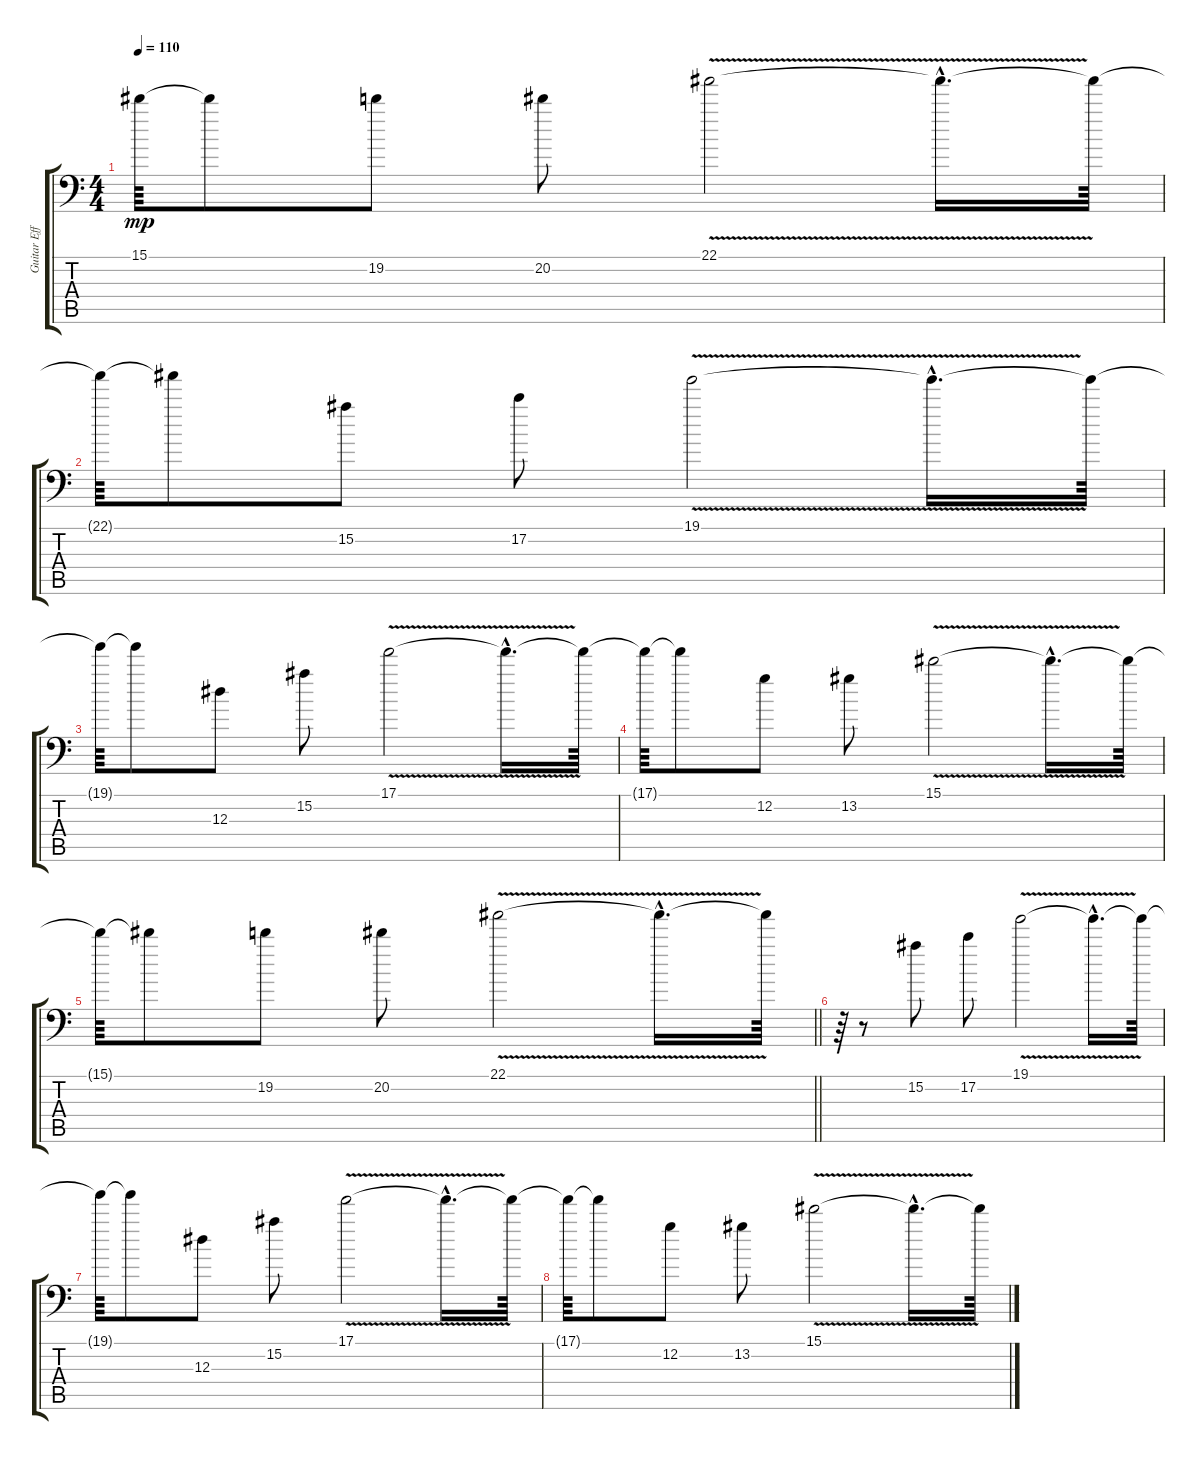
\track ("Guitar Effects" "Guitar Eff") {instrument electricguitarclean}
\staff {score tabs}
\tuning (C4 G3 Eb3 Bb2 F2 Bb1) {hide}
\ts (4 4)
\tempo 110
\clef f4
\ks c
15.1{t}.64{dy mp} 15.1{t}.8 19.2.8 20.2.8 22.1{v}.2 22.1{hac t}.16{d} 22.1{t}.64 |
22.1{t}.64 22.1{t}.8 15.2.8 17.2.8 19.1{v}.2 19.1{hac t}.16{d} 19.1{t}.64 |
19.1{t}.64 19.1{t}.8 12.3.8 15.2.8 17.1{v}.2 17.1{hac t}.16{d} 17.1{t}.64 |
17.1{t}.64 17.1{t}.8 12.2.8 13.2.8 15.1{v}.2 15.1{hac t}.16{d} 15.1{t}.64 |
\barLineRight lightlight
15.1{t}.64 15.1{t}.8 19.2.8 20.2.8 22.1{v}.2 22.1{hac t}.16{d} 22.1{t}.64 |
r.64 r.8 15.2.8 17.2.8 19.1{v}.2 19.1{hac t}.16{d} 19.1{t}.64 |
19.1{t}.64 19.1{t}.8 12.3.8 15.2.8 17.1{v}.2 17.1{hac t}.16{d} 17.1{t}.64 |
17.1{t}.64 17.1{t}.8 12.2.8 13.2.8 15.1{v}.2 15.1{hac t}.16{d} 15.1{t}.64
